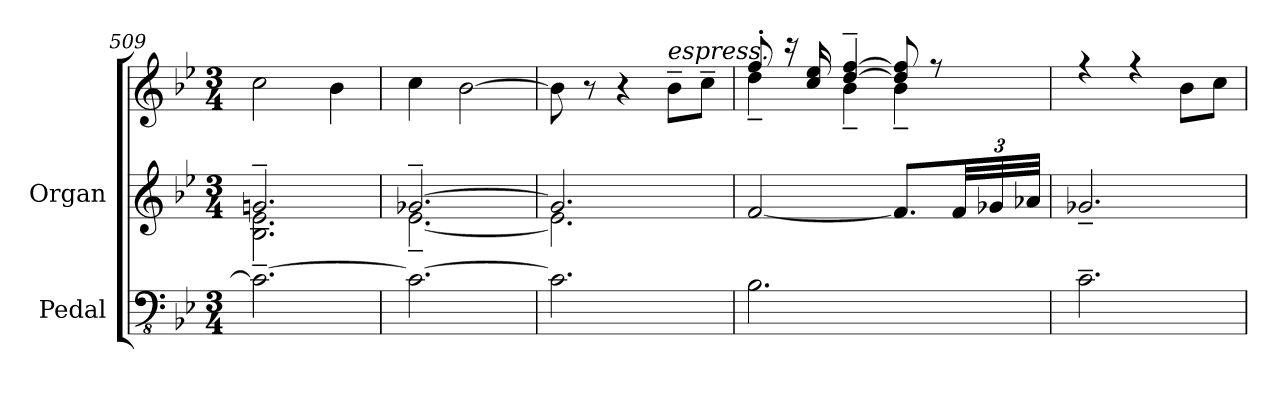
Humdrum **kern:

**kern	**kern	**kern
*part2	*part1	*part1
*staff3	*staff2	*staff1
*I"Pedal	*I"Organ	*
*clefFv4	*clefG2	*clefG2
*k[b-e-]	*k[b-e-]	*k[b-e-]
*M3/4	*M3/4	*M3/4
=509	=509	=509
*	*^	*
2.C\_	2.gn~/	2.B-\~ 2.e-\~	2cc\
.	.	.	4b-\
=510	=510	=510	=510
2.C\_	[2.g-X~/	[2.e-~\	4cc\
.	.	.	[2b-\
=511	=511	=511	=511
2.C\]	2.g-/]	2.e-\]	8b-\]
.	.	.	8r
.	.	.	4r
!	!	!	!LO:TX:a:i:t=espress.
.	.	.	8b-~\L
.	.	.	8cc~\J
*	*v	*v	*
=512	=512	=512
*	*	*^
2.BB-\	[2f/	8ff'/	4dd~\
.	.	16r	.
.	.	16cc/ 16ee-/	.
.	.	[4dd/~ [4ff/~	4b-~\
.	8.f/L]	8dd/] 8ff/]	4b-~\
.	.	8r	.
*	*Xbrackettup	*	*
.	48f/LL	.	.
.	48g-X/	.	.
.	48a-X/JJJ	.	.
=513	=513	=513	=513
2.C~\	2.g-X~/	4r	2.ryy
.	.	4r	.
.	.	8b-\L	.
.	.	8cc\J	.
*	*	*v	*v
=	=	=
*-	*-	*-
